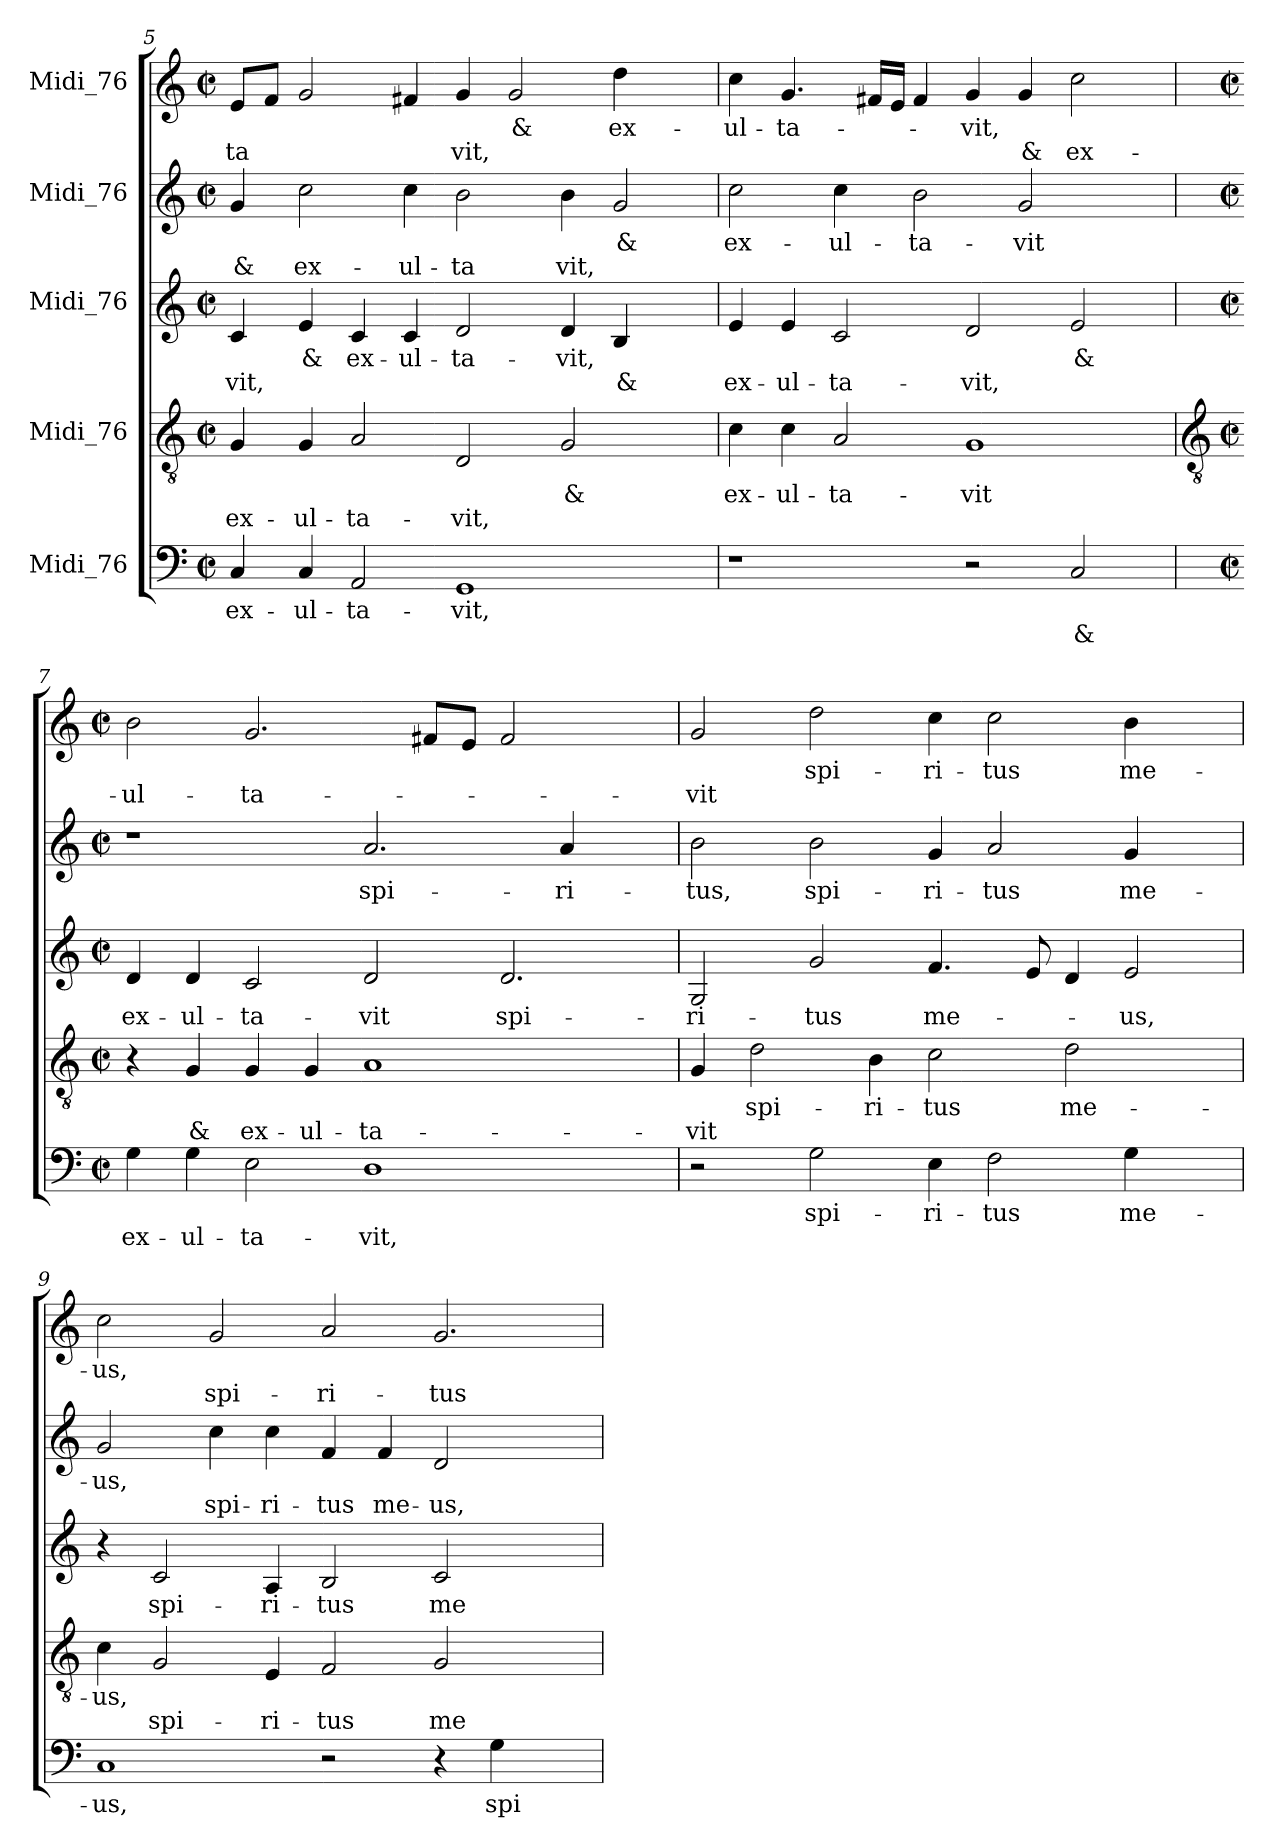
**kern	**text	**text	**kern	**text	**text	**kern	**text	**text	**kern	**text	**text	**kern	**text	**text
*part5	*part5	*part5	*part4	*part4	*part4	*part3	*part3	*part3	*part2	*part2	*part2	*part1	*part1	*part1
*staff5	*staff5	*staff5	*staff4	*staff4	*staff4	*staff3	*staff3	*staff3	*staff2	*staff2	*staff2	*staff1	*staff1	*staff1
*I"Midi_76	*	*	*I"Midi_76	*	*	*I"Midi_76	*	*	*I"Midi_76	*	*	*I"Midi_76	*	*
*clefF4	*	*	*clefGv2	*	*	*clefG2	*	*	*clefG2	*	*	*clefG2	*	*
*k[]	*	*	*k[]	*	*	*k[]	*	*	*k[]	*	*	*k[]	*	*
*C:	*	*	*C:	*	*	*C:	*	*	*C:	*	*	*C:	*	*
*M4/2	*	*	*M4/2	*	*	*M4/2	*	*	*M4/2	*	*	*M4/2	*	*
*met(c|)	*	*	*met(c|)	*	*	*met(c|)	*	*	*met(c|)	*	*	*met(c|)	*	*
=5	=5	=5	=5	=5	=5	=5	=5	=5	=5	=5	=5	=5	=5	=5
!	!LO:LY:b	!	!	!	!LO:LY:b	!	!	!LO:LY:b	!	!	!LO:LY:b	!	!	!LO:LY:b
4C	ex-	.	4G	.	ex-	4c	.	-vit,	4g	.	&	8eL	.	-ta
.	.	.	.	.	.	.	.	.	.	.	.	8fJ	.	.
!	!LO:LY:b	!	!	!	!LO:LY:b	!	!LO:LY:b	!	!	!	!LO:LY:b	!	!	!
4C	-ul-	.	4G	.	-ul-	4e	&	.	2cc	.	ex-	2g	.	.
!	!LO:LY:b	!	!	!	!LO:LY:b	!	!LO:LY:b	!	!	!	!	!	!	!
2AA	-ta-	.	2A	.	-ta-	4c	ex-	.	.	.	.	.	.	.
!	!	!	!	!	!	!	!LO:LY:b	!	!	!	!LO:LY:b	!	!	!
.	.	.	.	.	.	4c	-ul-	.	4cc	.	-ul-	4f#	.	.
!	!LO:LY:b	!	!	!	!LO:LY:b	!	!LO:LY:b	!	!	!	!LO:LY:b	!	!	!LO:LY:b
1GG	-vit,	.	2D	.	-vit,	2d	-ta-	.	2b	.	-ta	4g	.	vit,
!	!	!	!	!	!	!	!	!	!	!	!	!	!LO:LY:b	!
.	.	.	.	.	.	.	.	.	.	.	.	2g	&	.
!	!	!	!	!LO:LY:b	!	!	!LO:LY:b	!	!	!	!LO:LY:b	!	!	!
.	.	.	2G	&	.	4d	-vit,	.	4b	.	vit,	.	.	.
!	!	!	!	!	!	!	!	!LO:LY:b	!	!LO:LY:b	!	!	!LO:LY:b	!
.	.	.	.	.	.	4B	.	&	2g	&	.	4dd	ex-	.
4ryy	.	.	4ryy	.	.	4ryy	.	.	.	.	.	4ryy	.	.
=6	=6	=6	=6	=6	=6	=6	=6	=6	=6	=6	=6	=6	=6	=6
!	!	!	!	!LO:LY:b	!	!	!	!LO:LY:b	!	!LO:LY:b	!	!	!LO:LY:b	!
1r	.	.	4c	ex-	.	4e	.	ex-	2cc	ex-	.	4cc	-ul-	.
!	!	!	!	!LO:LY:b	!	!	!	!LO:LY:b	!	!	!	!	!LO:LY:b	!
.	.	.	4c	-ul-	.	4e	.	-ul-	.	.	.	4.g	-ta-	.
!	!	!	!	!LO:LY:b	!	!	!	!LO:LY:b	!	!LO:LY:b	!	!	!	!
.	.	.	2A	-ta-	.	2c	.	-ta-	4cc	-ul-	.	.	.	.
.	.	.	.	.	.	.	.	.	.	.	.	16f#LL	.	.
.	.	.	.	.	.	.	.	.	.	.	.	16eJJ	.	.
!	!	!	!	!	!	!	!	!	!	!LO:LY:b	!	!	!	!
.	.	.	.	.	.	.	.	.	2b	-ta-	.	4f#	.	.
!	!	!	!	!LO:LY:b	!	!	!	!LO:LY:b	!	!	!	!	!LO:LY:b	!
2r	.	.	1G	-vit	.	2d	.	-vit,	.	.	.	4g	-vit,	.
!	!	!	!	!	!	!	!	!	!	!LO:LY:b	!	!	!	!LO:LY:b
.	.	.	.	.	.	.	.	.	2g	-vit	.	4g	.	&
!	!	!LO:LY:b	!	!	!	!	!LO:LY:b	!	!	!	!	!	!	!LO:LY:b
2C	.	&	.	.	.	2e	&	.	.	.	.	2cc	.	ex-
.	.	.	.	.	.	.	.	.	4ryy	.	.	.	.	.
!!LO:LB:g=z
=7	=7	=7	=7	=7	=7	=7	=7	=7	=7	=7	=7	=7	=7	=7
*	*	*	*clefGv2	*	*	*	*	*	*	*	*	*	*	*
*M4/2	*	*	*M4/2	*	*	*M4/2	*	*	*M4/2	*	*	*M4/2	*	*
*met(c|)	*	*	*met(c|)	*	*	*met(c|)	*	*	*met(c|)	*	*	*met(c|)	*	*
!	!	!LO:LY:b	!	!	!	!	!LO:LY:b	!	!	!	!	!	!	!LO:LY:b
4G	.	ex-	4r	.	.	4d	ex-	.	1r	.	.	2b	.	-ul-
!	!	!LO:LY:b	!	!	!LO:LY:b	!	!LO:LY:b	!	!	!	!	!	!	!
4G	.	-ul-	4G	.	&	4d	-ul-	.	.	.	.	.	.	.
!	!	!LO:LY:b	!	!	!LO:LY:b	!	!LO:LY:b	!	!	!	!	!	!	!LO:LY:b
2E	.	-ta-	4G	.	ex-	2c	-ta-	.	.	.	.	2.g	.	-ta-
!	!	!	!	!	!LO:LY:b	!	!	!	!	!	!	!	!	!
.	.	.	4G	.	-ul-	.	.	.	.	.	.	.	.	.
!	!	!LO:LY:b	!	!	!LO:LY:b	!	!LO:LY:b	!	!	!LO:LY:b	!	!	!	!
1D	.	-vit,	1A	.	-ta-	2d	-vit	.	2.a	spi-	.	.	.	.
.	.	.	.	.	.	.	.	.	.	.	.	8f#L	.	.
.	.	.	.	.	.	.	.	.	.	.	.	8eJ	.	.
!	!	!	!	!	!	!	!LO:LY:b	!	!	!	!	!	!	!
.	.	.	.	.	.	2.d	spi-	.	.	.	.	2f#	.	.
!	!	!	!	!	!	!	!	!	!	!LO:LY:b	!	!	!	!
.	.	.	.	.	.	.	.	.	4a	-ri-	.	.	.	.
4ryy	.	.	4ryy	.	.	.	.	.	4ryy	.	.	4ryy	.	.
=8	=8	=8	=8	=8	=8	=8	=8	=8	=8	=8	=8	=8	=8	=8
!	!	!	!	!	!LO:LY:b	!	!LO:LY:b	!	!	!LO:LY:b	!	!	!	!LO:LY:b
2r	.	.	4G	.	-vit	2G	-ri-	.	2b	-tus,	.	2g	.	-vit
!	!	!	!	!LO:LY:b	!	!	!	!	!	!	!	!	!	!
.	.	.	2d	spi-	.	.	.	.	.	.	.	.	.	.
!	!LO:LY:b	!	!	!	!	!	!LO:LY:b	!	!	!LO:LY:b	!	!	!LO:LY:b	!
2G	spi-	.	.	.	.	2g	-tus	.	2b	spi-	.	2dd	spi-	.
!	!	!	!	!LO:LY:b	!	!	!	!	!	!	!	!	!	!
.	.	.	4B	-ri-	.	.	.	.	.	.	.	.	.	.
!	!LO:LY:b	!	!	!LO:LY:b	!	!	!LO:LY:b	!	!	!LO:LY:b	!	!	!LO:LY:b	!
4E	-ri-	.	2c	-tus	.	4.f	me-	.	4g	-ri-	.	4cc	-ri-	.
!	!LO:LY:b	!	!	!	!	!	!	!	!	!LO:LY:b	!	!	!LO:LY:b	!
2F	-tus	.	.	.	.	.	.	.	2a	-tus	.	2cc	-tus	.
.	.	.	.	.	.	8e	.	.	.	.	.	.	.	.
!	!	!	!	!LO:LY:b	!	!	!	!	!	!	!	!	!	!
.	.	.	2d	me-	.	4d	.	.	.	.	.	.	.	.
!	!LO:LY:b	!	!	!	!	!	!LO:LY:b	!	!	!LO:LY:b	!	!	!LO:LY:b	!
4G	me-	.	.	.	.	2e	-us,	.	4g	me-	.	4b	me-	.
4ryy	.	.	4ryy	.	.	.	.	.	4ryy	.	.	4ryy	.	.
=9	=9	=9	=9	=9	=9	=9	=9	=9	=9	=9	=9	=9	=9	=9
!	!LO:LY:b	!	!	!LO:LY:b	!	!	!	!	!	!LO:LY:b	!	!	!LO:LY:b	!
1C	-us,	.	4c	-us,	.	4r	.	.	2g	-us,	.	2cc	-us,	.
!	!	!	!	!	!LO:LY:b	!	!LO:LY:b	!	!	!	!	!	!	!
.	.	.	2G	.	spi-	2c	spi-	.	.	.	.	.	.	.
!	!	!	!	!	!	!	!	!	!	!	!LO:LY:b	!	!	!LO:LY:b
.	.	.	.	.	.	.	.	.	4cc	.	spi-	2g	.	spi-
!	!	!	!	!	!LO:LY:b	!	!LO:LY:b	!	!	!	!LO:LY:b	!	!	!
.	.	.	4E	.	-ri-	4A	-ri-	.	4cc	.	-ri-	.	.	.
!	!	!	!	!	!LO:LY:b	!	!LO:LY:b	!	!	!	!LO:LY:b	!	!	!LO:LY:b
2r	.	.	2F	.	-tus	2B	-tus	.	4f	.	-tus	2a	.	-ri-
!	!	!	!	!	!	!	!	!	!	!	!LO:LY:b	!	!	!
.	.	.	.	.	.	.	.	.	4f	.	me-	.	.	.
!	!	!	!	!	!LO:LY:b	!	!LO:LY:b	!	!	!	!LO:LY:b	!	!	!LO:LY:b
4r	.	.	2G	.	me-	2c	me-	.	2d	.	-us,	2.g	.	-tus
!	!LO:LY:b	!	!	!	!	!	!	!	!	!	!	!	!	!
4G	spi-	.	.	.	.	.	.	.	.	.	.	.	.	.
4ryy	.	.	4ryy	.	.	4ryy	.	.	4ryy	.	.	.	.	.
=	=	=	=	=	=	=	=	=	=	=	=	=	=	=
*-	*-	*-	*-	*-	*-	*-	*-	*-	*-	*-	*-	*-	*-	*-
